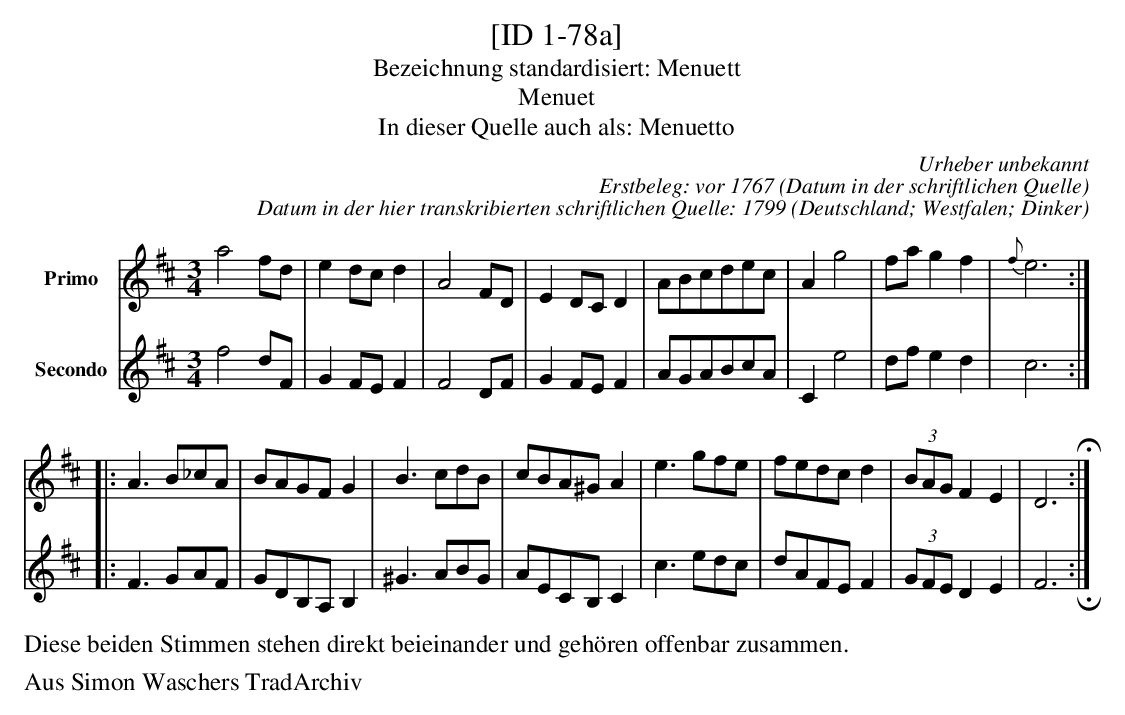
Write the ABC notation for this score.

X:1
T:[ID 1-78a]
T:Bezeichnung standardisiert: Menuett
T:Menuet
T:In dieser Quelle auch als: Menuetto
C:Urheber unbekannt
C:Erstbeleg: vor 1767 (Datum in der schriftlichen Quelle)
C:Datum in der hier transkribierten schriftlichen Quelle: 1799
O:Deutschland; Westfalen; Dinker
L:1/8
M:3/4
K:D
V:1 name="Primo"
a4fd | e2dcd2 | A4FD | E2DCD2 | ABcdec | A2g4 | fag2f2 | {f}e6 ::
A3 B_cA | BAGFG2 | B3 cdB | cBA^GA2 | e3 gfe | fedcd2 | (3BAGF2E2 | D6 H:|
V:2 name="Secondo"
f4dF | G2FEF2 | F4DF | G2FEF2 | AGABcA | C2e4 | dfe2d2 | c6 ::
F3 GAF | GDB,A, B,2 | ^G3 ABG | AECB,C2 | c3 edc | dAFEF2 | (3GFED2E2 | F6 !invertedfermata!:|
